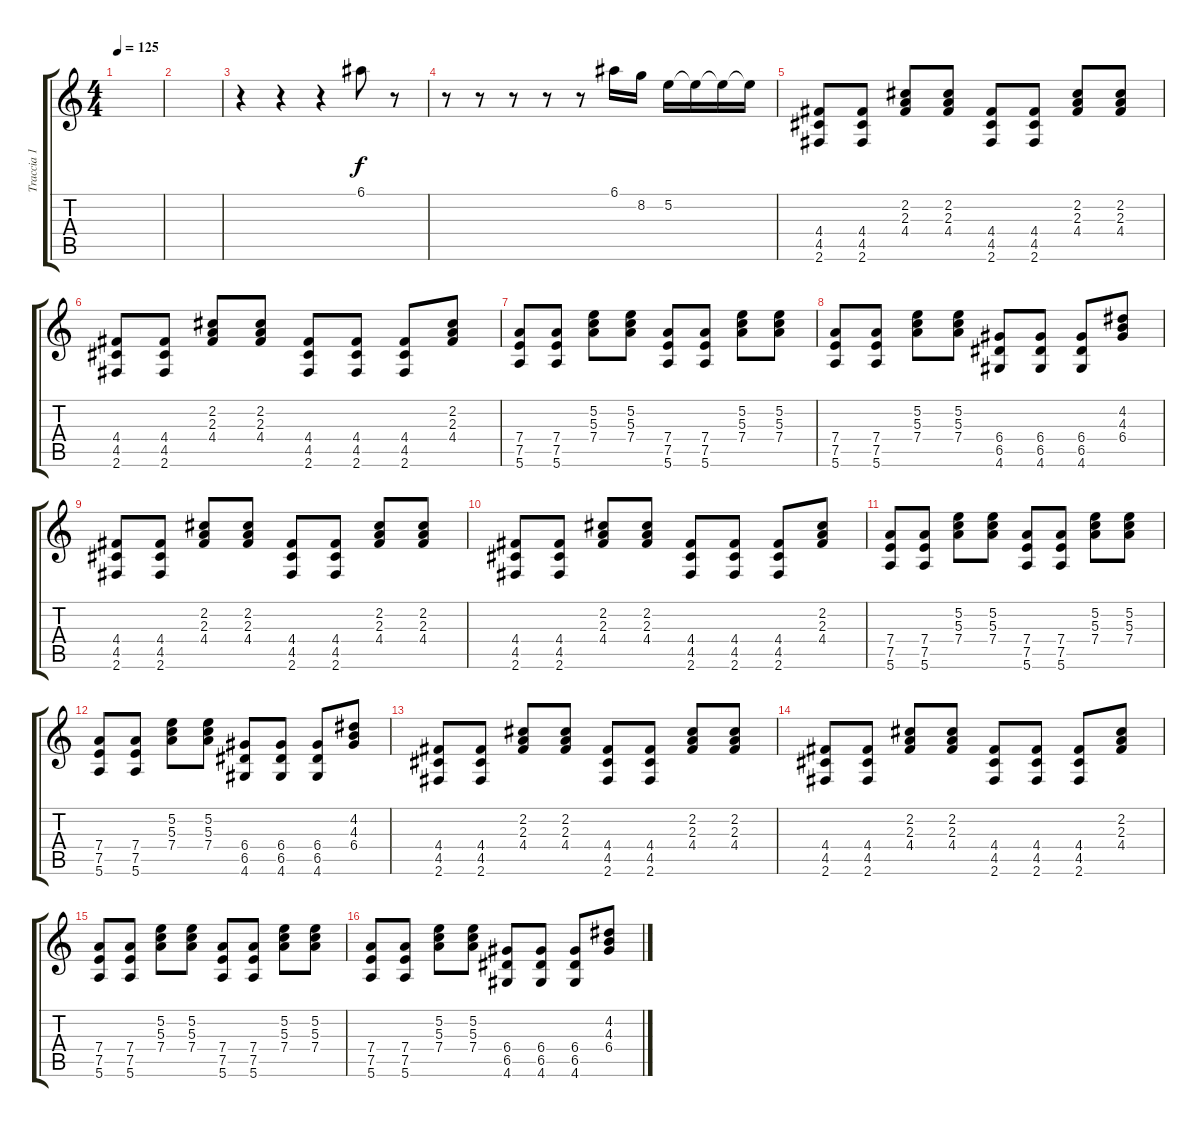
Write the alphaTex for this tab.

\track ("Traccia 1" "Traccia 1") {instrument overdrivenguitar}
\staff {score tabs}
\tuning (E4 B3 G3 D3 A2 E2) {hide}
\ts (4 4)
\tempo 125
\clef g2
\ks c
|
|
r.4 r.4 r.4 6.1.8 r.8 |
r.8 r.8 r.8 r.8 r.8 6.1.16 8.2.16 5.2.16 5.2{t}.16 5.2{t}.16 5.2{t}.16 |
(4.4 4.5 2.6).8 (4.4 4.5 2.6).8 (2.2 2.3 4.4).8 (2.2 2.3 4.4).8 (4.4 4.5 2.6).8 (4.4 4.5 2.6).8 (2.2 2.3 4.4).8 (2.2 2.3 4.4).8 |
(4.4 4.5 2.6).8 (4.4 4.5 2.6).8 (2.2 2.3 4.4).8 (2.2 2.3 4.4).8 (4.4 4.5 2.6).8 (4.4 4.5 2.6).8 (4.4 4.5 2.6).8 (2.2 2.3 4.4).8 |
(7.4 7.5 5.6).8 (7.4 7.5 5.6).8 (5.2 5.3 7.4).8 (5.2 5.3 7.4).8 (7.4 7.5 5.6).8 (7.4 7.5 5.6).8 (5.2 5.3 7.4).8 (5.2 5.3 7.4).8 |
(7.4 7.5 5.6).8 (7.4 7.5 5.6).8 (5.2 5.3 7.4).8 (5.2 5.3 7.4).8 (6.4 6.5 4.6).8 (6.4 6.5 4.6).8 (6.4 6.5 4.6).8 (4.2 4.3 6.4).8 |
(4.4 4.5 2.6).8 (4.4 4.5 2.6).8 (2.2 2.3 4.4).8 (2.2 2.3 4.4).8 (4.4 4.5 2.6).8 (4.4 4.5 2.6).8 (2.2 2.3 4.4).8 (2.2 2.3 4.4).8 |
(4.4 4.5 2.6).8 (4.4 4.5 2.6).8 (2.2 2.3 4.4).8 (2.2 2.3 4.4).8 (4.4 4.5 2.6).8 (4.4 4.5 2.6).8 (4.4 4.5 2.6).8 (2.2 2.3 4.4).8 |
(7.4 7.5 5.6).8 (7.4 7.5 5.6).8 (5.2 5.3 7.4).8 (5.2 5.3 7.4).8 (7.4 7.5 5.6).8 (7.4 7.5 5.6).8 (5.2 5.3 7.4).8 (5.2 5.3 7.4).8 |
(7.4 7.5 5.6).8 (7.4 7.5 5.6).8 (5.2 5.3 7.4).8 (5.2 5.3 7.4).8 (6.4 6.5 4.6).8 (6.4 6.5 4.6).8 (6.4 6.5 4.6).8 (4.2 4.3 6.4).8 |
(4.4 4.5 2.6).8 (4.4 4.5 2.6).8 (2.2 2.3 4.4).8 (2.2 2.3 4.4).8 (4.4 4.5 2.6).8 (4.4 4.5 2.6).8 (2.2 2.3 4.4).8 (2.2 2.3 4.4).8 |
(4.4 4.5 2.6).8 (4.4 4.5 2.6).8 (2.2 2.3 4.4).8 (2.2 2.3 4.4).8 (4.4 4.5 2.6).8 (4.4 4.5 2.6).8 (4.4 4.5 2.6).8 (2.2 2.3 4.4).8 |
(7.4 7.5 5.6).8 (7.4 7.5 5.6).8 (5.2 5.3 7.4).8 (5.2 5.3 7.4).8 (7.4 7.5 5.6).8 (7.4 7.5 5.6).8 (5.2 5.3 7.4).8 (5.2 5.3 7.4).8 |
(7.4 7.5 5.6).8 (7.4 7.5 5.6).8 (5.2 5.3 7.4).8 (5.2 5.3 7.4).8 (6.4 6.5 4.6).8 (6.4 6.5 4.6).8 (6.4 6.5 4.6).8 (4.2 4.3 6.4).8
